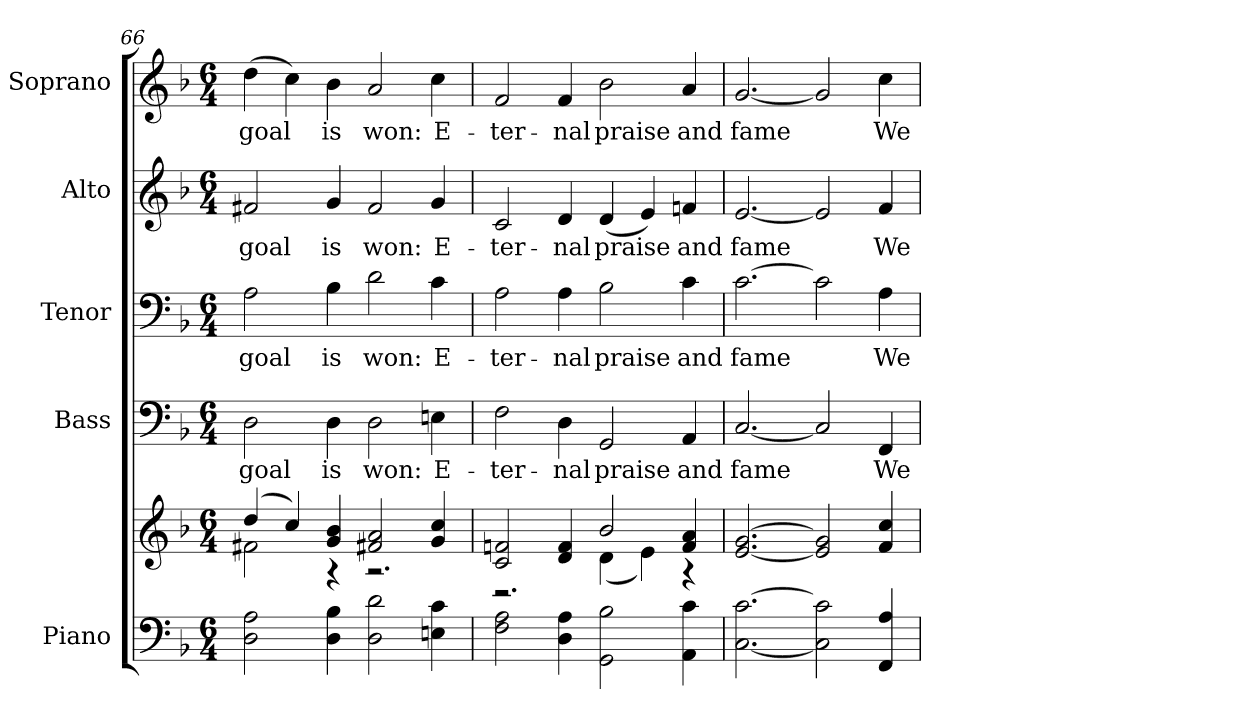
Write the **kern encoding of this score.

**kern	**kern	**kern	**text	**kern	**text	**kern	**text	**kern	**text
*part5	*part5	*part4	*part4	*part3	*part3	*part2	*part2	*part1	*part1
*staff6	*staff5	*staff4	*staff4	*staff3	*staff3	*staff2	*staff2	*staff1	*staff1
*I"Piano	*	*I"Bass	*	*I"Tenor	*	*I"Alto	*	*I"Soprano	*
*I'Pno.	*	*I'B.	*	*I'T.	*	*I'A.	*	*I'S.	*
*clefF4	*clefG2	*clefF4	*	*clefF4	*	*clefG2	*	*clefG2	*
*k[b-]	*k[b-]	*k[b-]	*	*k[b-]	*	*k[b-]	*	*k[b-]	*
*F:	*F:	*F:	*	*F:	*	*F:	*	*F:	*
*M6/4	*M6/4	*M6/4	*	*M6/4	*	*M6/4	*	*M6/4	*
=66	=66	=66	=66	=66	=66	=66	=66	=66	=66
*	*^	*	*	*	*	*	*	*	*
!	!	!	!	!LO:LY:b:color=#000000	!	!	!	!	!	!
!	!	!	!	!	!	!LO:LY:b:color=#000000	!	!	!	!
!	!	!	!	!	!	!	!	!LO:LY:b:color=#000000	!	!
!	!	!	!	!	!	!	!	!	!	!LO:LY:b:color=#000000
2Di\ 2Ai	(4ddi/	2f#Xi\	2Di\	goal	2Ai\	goal	2f#Xi/	goal	(4ddi\	goal
.	4cci/)	.	.	.	.	.	.	.	4cci\)	.
!	!	!	!	!LO:LY:b:color=#000000	!	!	!	!	!	!
!	!	!	!	!	!	!LO:LY:b:color=#000000	!	!	!	!
!	!	!	!	!	!	!	!	!LO:LY:b:color=#000000	!	!
!	!	!	!	!	!	!	!	!	!	!LO:LY:b:color=#000000
4Di\ 4B-i	4gi/ 4b-i	4r	4Di\	is	4B-i\	is	4gi/	is	4b-i\	is
!	!	!	!	!LO:LY:b:color=#000000	!	!	!	!	!	!
!	!	!	!	!	!	!LO:LY:b:color=#000000	!	!	!	!
!	!	!	!	!	!	!	!	!LO:LY:b:color=#000000	!	!
!	!	!	!	!	!	!	!	!	!	!LO:LY:b:color=#000000
2Di\ 2di	2f#Xi/ 2ai	2.r	2Di\	won:	2di\	won:	2f#i/	won:	2ai/	won:
!	!	!	!	!LO:LY:b:color=#000000	!	!	!	!	!	!
!	!	!	!	!	!	!LO:LY:b:color=#000000	!	!	!	!
!	!	!	!	!	!	!	!	!LO:LY:b:color=#000000	!	!
!	!	!	!	!	!	!	!	!	!	!LO:LY:b:color=#000000
4Eni\ 4ci	4gi/ 4cci	.	4Eni\	E-	4ci\	E-	4gi/	E-	4cci\	E-
!!LO:PB:g=z
=67	=67	=67	=67	=67	=67	=67	=67	=67	=67	=67
!	!	!	!	!LO:LY:b:color=#000000	!	!	!	!	!	!
!	!	!	!	!	!	!LO:LY:b:color=#000000	!	!	!	!
!	!	!	!	!	!	!	!	!LO:LY:b:color=#000000	!	!
!	!	!	!	!	!	!	!	!	!	!LO:LY:b:color=#000000
2Fi\ 2Ai	2ci/ 2fni	2.r	2Fi\	-ter-	2Ai\	-ter-	2ci/	-ter-	2fi/	-ter-
!	!	!	!	!LO:LY:b:color=#000000	!	!	!	!	!	!
!	!	!	!	!	!	!LO:LY:b:color=#000000	!	!	!	!
!	!	!	!	!	!	!	!	!LO:LY:b:color=#000000	!	!
!	!	!	!	!	!	!	!	!	!	!LO:LY:b:color=#000000
4Di\ 4Ai	4di/ 4fi	.	4Di\	-nal	4Ai\	-nal	4di/	-nal	4fi/	-nal
!	!	!	!	!LO:LY:b:color=#000000	!	!	!	!	!	!
!	!	!	!	!	!	!LO:LY:b:color=#000000	!	!	!	!
!	!	!	!	!	!	!	!	!LO:LY:b:color=#000000	!	!
!	!	!	!	!	!	!	!	!	!	!LO:LY:b:color=#000000
2GGi\ 2B-i	2b-i/	(4di\	2GGi/	praise	2B-i\	praise	(4di/	praise	2b-i\	praise
.	.	4ei\)	.	.	.	.	4ei/)	.	.	.
!	!	!	!	!LO:LY:b:color=#000000	!	!	!	!	!	!
!	!	!	!	!	!	!LO:LY:b:color=#000000	!	!	!	!
!	!	!	!	!	!	!	!	!LO:LY:b:color=#000000	!	!
!	!	!	!	!	!	!	!	!	!	!LO:LY:b:color=#000000
4AAi\ 4ci	4fi/ 4ai	4r	4AAi/	and	4ci\	and	4fni/	and	4ai/	and
*	*v	*v	*	*	*	*	*	*	*	*
=68	=68	=68	=68	=68	=68	=68	=68	=68	=68
*	*^	*	*	*	*	*	*	*	*
!	!	!	!	!LO:LY:b:color=#000000	!	!	!	!	!	!
*	*v	*v	*	*	*	*	*	*	*	*
*	*^	*	*	*	*	*	*	*	*
!	!	!	!	!	!	!LO:LY:b:color=#000000	!	!	!	!
*	*v	*v	*	*	*	*	*	*	*	*
*	*^	*	*	*	*	*	*	*	*
!	!	!	!	!	!	!	!	!LO:LY:b:color=#000000	!	!
*	*v	*v	*	*	*	*	*	*	*	*
*	*^	*	*	*	*	*	*	*	*
!	!	!	!	!	!	!	!	!	!	!LO:LY:b:color=#000000
*	*v	*v	*	*	*	*	*	*	*	*
[<2.Ci\ [>2.ci	[<2.ei/ [>2.gi	[<2.Ci/	fame	[>2.ci\	fame	[<2.ei/	fame	[<2.gi/	fame
2Ci\] 2ci]	2ei/] 2gi]	2Ci/]	.	2ci\]	.	2ei/]	.	2gi/]	.
!	!	!	!LO:LY:b:color=#000000	!	!	!	!	!	!
!	!	!	!	!	!LO:LY:b:color=#000000	!	!	!	!
!	!	!	!	!	!	!	!LO:LY:b:color=#000000	!	!
!	!	!	!	!	!	!	!	!	!LO:LY:b:color=#000000
4FFi/ 4Ai	4fi/ 4cci	4FFi/	We	4Ai\	We	4fi/	We	4cci\	We
=	=	=	=	=	=	=	=	=	=
*-	*-	*-	*-	*-	*-	*-	*-	*-	*-
